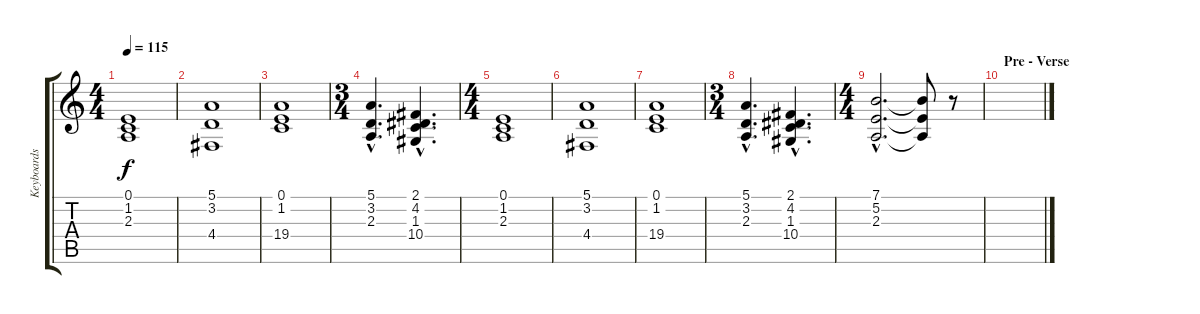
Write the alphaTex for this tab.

\track ("Keyboards" "Keyboards") {instrument stringensemble2}
\staff {score tabs}
\tuning (E4 B3 G3 D3 A2 E2) {hide}
\ts (4 4)
\tempo 115
\clef g2
\ks c
(0.1 1.2 2.3).1{dy f} |
(5.1 3.2 4.4).1 |
(0.1 1.2 19.4).1 |
\ts (3 4)
(5.1{hac} 3.2{hac} 2.3{hac}).4{d} (2.1{hac} 4.2{hac} 1.3{hac} 10.4{hac}).4{d} |
\ts (4 4)
(0.1 1.2 2.3).1 |
(5.1 3.2 4.4).1 |
(0.1 1.2 19.4).1 |
\ts (3 4)
(5.1{hac} 3.2{hac} 2.3{hac}).4{d} (2.1{hac} 4.2{hac} 1.3{hac} 10.4{hac}).4{d} |
\ts (4 4)
(7.1{hac} 5.2{hac} 2.3{hac}).2{d} (7.1{t} 5.2{t} 2.3{t}).8 r.8 |
\section ("" "Pre - Verse")
